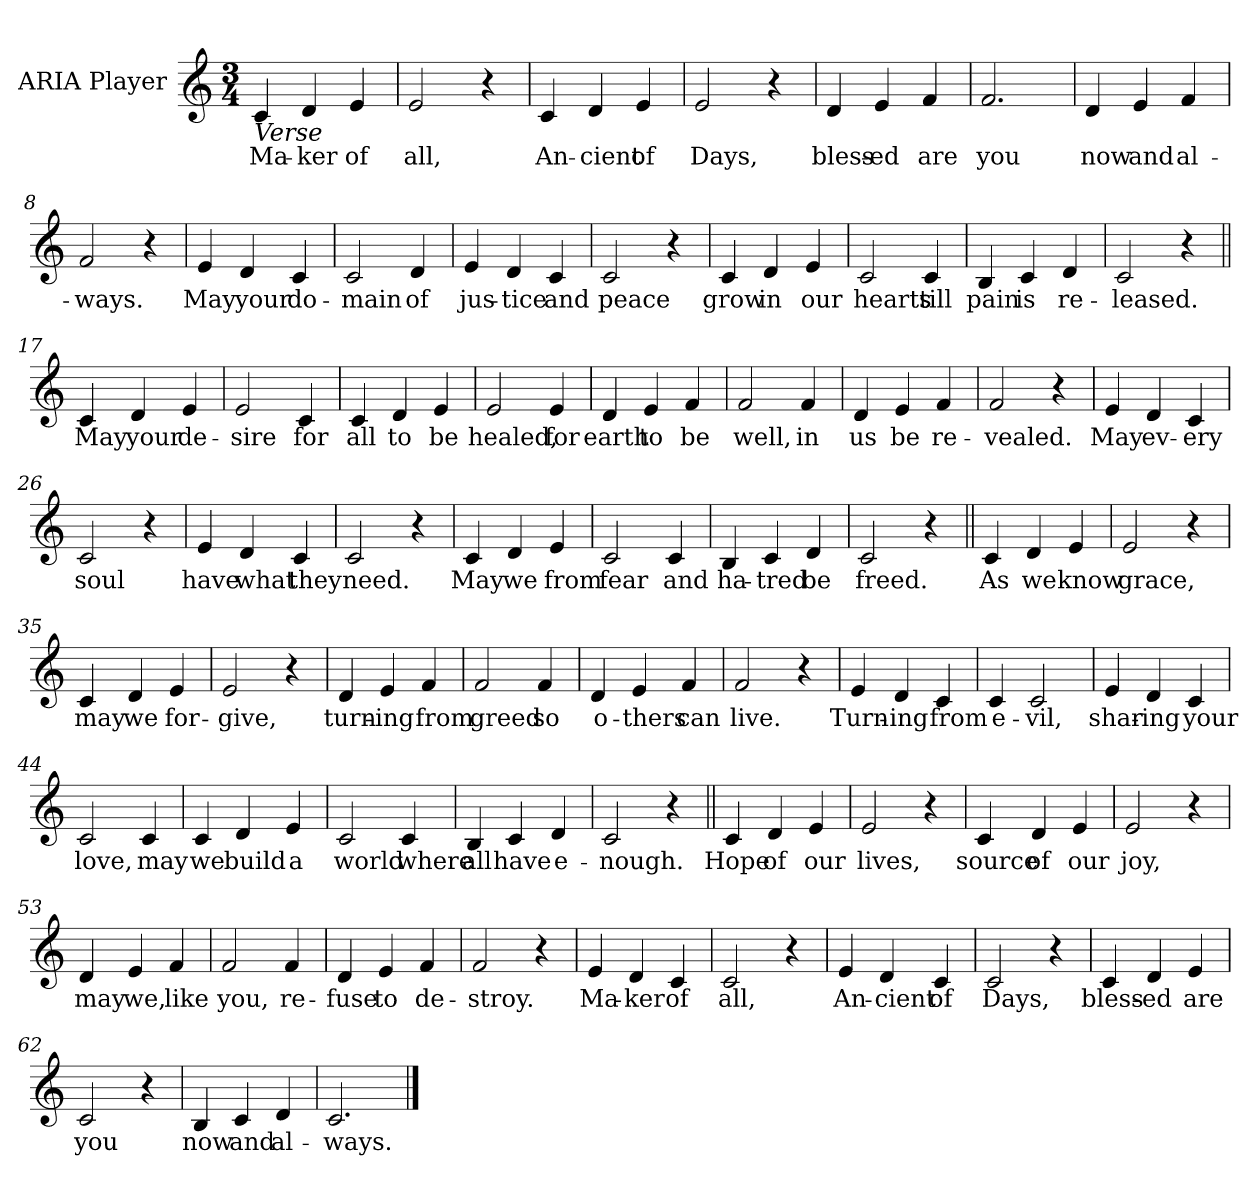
**kern	**text
*part1	*part1
*staff1	*staff1
*I"ARIA Player	*
*clefG2	*
*k[]	*
*M3/4	*
=1	=1
!LO:TX:b:i:t=Verse	!
!	!LO:LY:b
4c/	Ma-
!	!LO:LY:b
4d/	-ker
!	!LO:LY:b
4e/	of
=2	=2
!	!LO:LY:b
2e/	all,
4r	.
=3	=3
!	!LO:LY:b
4c/	An-
!	!LO:LY:b
4d/	-cient
!	!LO:LY:b
4e/	of
=4	=4
!	!LO:LY:b
2e/	Days,
4r	.
=5	=5
!	!LO:LY:b
4d/	bless-
!	!LO:LY:b
4e/	-ed
!	!LO:LY:b
4f/	are
=6	=6
!	!LO:LY:b
2.f/	you
=7	=7
!	!LO:LY:b
4d/	now
!	!LO:LY:b
4e/	and
!	!LO:LY:b
4f/	al-
!!LO:LB:g=z
=8	=8
!	!LO:LY:b
2f/	-ways.
4r	.
=9	=9
!	!LO:LY:b
4e/	May
!	!LO:LY:b
4d/	your
!	!LO:LY:b
4c/	do-
=10	=10
!	!LO:LY:b
2c/	-main
!	!LO:LY:b
4d/	of
=11	=11
!	!LO:LY:b
4e/	jus-
!	!LO:LY:b
4d/	-tice
!	!LO:LY:b
4c/	and
=12	=12
!	!LO:LY:b
2c/	peace
4r	.
=13	=13
!	!LO:LY:b
4c/	grow
!	!LO:LY:b
4d/	in
!	!LO:LY:b
4e/	our
=14	=14
!	!LO:LY:b
2c/	hearts
!	!LO:LY:b
4c/	till
!!LO:LB:g=z
=15	=15
!	!LO:LY:b
4B/	pain
!	!LO:LY:b
4c/	is
!	!LO:LY:b
4d/	re-
!!LO:LB:g=z
=16	=16
!	!LO:LY:b
2c/	-leased.
4r	.
=17||	=17||
!	!LO:LY:b
4c/	May
!	!LO:LY:b
4d/	your
!	!LO:LY:b
4e/	de-
=18	=18
!	!LO:LY:b
2e/	-sire
!	!LO:LY:b
4c/	for
=19	=19
!	!LO:LY:b
4c/	all
!	!LO:LY:b
4d/	to
!	!LO:LY:b
4e/	be
=20	=20
!	!LO:LY:b
2e/	healed,
!	!LO:LY:b
4e/	for
=21	=21
!	!LO:LY:b
4d/	earth
!	!LO:LY:b
4e/	to
!	!LO:LY:b
4f/	be
=22	=22
!	!LO:LY:b
2f/	well,
!	!LO:LY:b
4f/	in
!!LO:LB:g=z
=23	=23
!	!LO:LY:b
4d/	us
!	!LO:LY:b
4e/	be
!	!LO:LY:b
4f/	re-
!!LO:LB:g=z
=24	=24
!	!LO:LY:b
2f/	-vealed.
4r	.
=25	=25
!	!LO:LY:b
4e/	May
!	!LO:LY:b
4d/	ev-
!	!LO:LY:b
4c/	-ery
=26	=26
!	!LO:LY:b
2c/	soul
4r	.
=27	=27
!	!LO:LY:b
4e/	have
!	!LO:LY:b
4d/	what
!	!LO:LY:b
4c/	they
=28	=28
!	!LO:LY:b
2c/	need.
4r	.
=29	=29
!	!LO:LY:b
4c/	May
!	!LO:LY:b
4d/	we
!	!LO:LY:b
4e/	from
=30	=30
!	!LO:LY:b
2c/	fear
!	!LO:LY:b
4c/	and
!!LO:LB:g=z
=31	=31
!	!LO:LY:b
4B/	ha-
!	!LO:LY:b
4c/	-tred
!	!LO:LY:b
4d/	be
!!LO:LB:g=z
=32	=32
!	!LO:LY:b
2c/	freed.
4r	.
=33||	=33||
!	!LO:LY:b
4c/	As
!	!LO:LY:b
4d/	we
!	!LO:LY:b
4e/	know
=34	=34
!	!LO:LY:b
2e/	grace,
4r	.
=35	=35
!	!LO:LY:b
4c/	may
!	!LO:LY:b
4d/	we
!	!LO:LY:b
4e/	for-
=36	=36
!	!LO:LY:b
2e/	-give,
4r	.
=37	=37
!	!LO:LY:b
4d/	turn-
!	!LO:LY:b
4e/	-ing
!	!LO:LY:b
4f/	from
=38	=38
!	!LO:LY:b
2f/	greed
!	!LO:LY:b
4f/	so
!!LO:LB:g=z
=39	=39
!	!LO:LY:b
4d/	o-
!	!LO:LY:b
4e/	-thers
!	!LO:LY:b
4f/	can
!!LO:LB:g=z
=40	=40
!	!LO:LY:b
2f/	live.
4r	.
=41	=41
!	!LO:LY:b
4e/	Turn-
!	!LO:LY:b
4d/	-ing
!	!LO:LY:b
4c/	from
=42	=42
!	!LO:LY:b
4c/	e-
!	!LO:LY:b
2c/	-vil,
=43	=43
!	!LO:LY:b
4e/	shar-
!	!LO:LY:b
4d/	-ing
!	!LO:LY:b
4c/	your
=44	=44
!	!LO:LY:b
2c/	love,
!	!LO:LY:b
4c/	may
=45	=45
!	!LO:LY:b
4c/	we
!	!LO:LY:b
4d/	build
!	!LO:LY:b
4e/	a
!!LO:LB:g=z
=46	=46
!	!LO:LY:b
2c/	world
!	!LO:LY:b
4c/	where
=47	=47
!	!LO:LY:b
4B/	all
!	!LO:LY:b
4c/	have
!	!LO:LY:b
4d/	e-
!!LO:LB:g=z
=48	=48
!	!LO:LY:b
2c/	-nough.
4r	.
=49||	=49||
!	!LO:LY:b
4c/	Hope
!	!LO:LY:b
4d/	of
!	!LO:LY:b
4e/	our
=50	=50
!	!LO:LY:b
2e/	lives,
4r	.
=51	=51
!	!LO:LY:b
4c/	source
!	!LO:LY:b
4d/	of
!	!LO:LY:b
4e/	our
=52	=52
!	!LO:LY:b
2e/	joy,
4r	.
=53	=53
!	!LO:LY:b
4d/	may
!	!LO:LY:b
4e/	we,
!	!LO:LY:b
4f/	like
=54	=54
!	!LO:LY:b
2f/	you,
!	!LO:LY:b
4f/	re-
!!LO:LB:g=z
=55	=55
!	!LO:LY:b
4d/	-fuse
!	!LO:LY:b
4e/	to
!	!LO:LY:b
4f/	de-
=56	=56
!	!LO:LY:b
2f/	-stroy.
4r	.
!!LO:LB:g=z
=57	=57
!	!LO:LY:b
4e/	Ma-
!	!LO:LY:b
4d/	-ker
!	!LO:LY:b
4c/	of
=58	=58
!	!LO:LY:b
2c/	all,
4r	.
=59	=59
!	!LO:LY:b
4e/	An-
!	!LO:LY:b
4d/	-cient
!	!LO:LY:b
4c/	of
=60	=60
!	!LO:LY:b
2c/	Days,
4r	.
=61	=61
!	!LO:LY:b
4c/	bless-
!	!LO:LY:b
4d/	-ed
!	!LO:LY:b
4e/	are
=62	=62
!	!LO:LY:b
2c/	you
4r	.
=63	=63
!	!LO:LY:b
4B/	now
!	!LO:LY:b
4c/	and
!	!LO:LY:b
4d/	al-
!!LO:LB:g=z
=64	=64
!	!LO:LY:b
2.c/	-ways.
==	==
*-	*-
